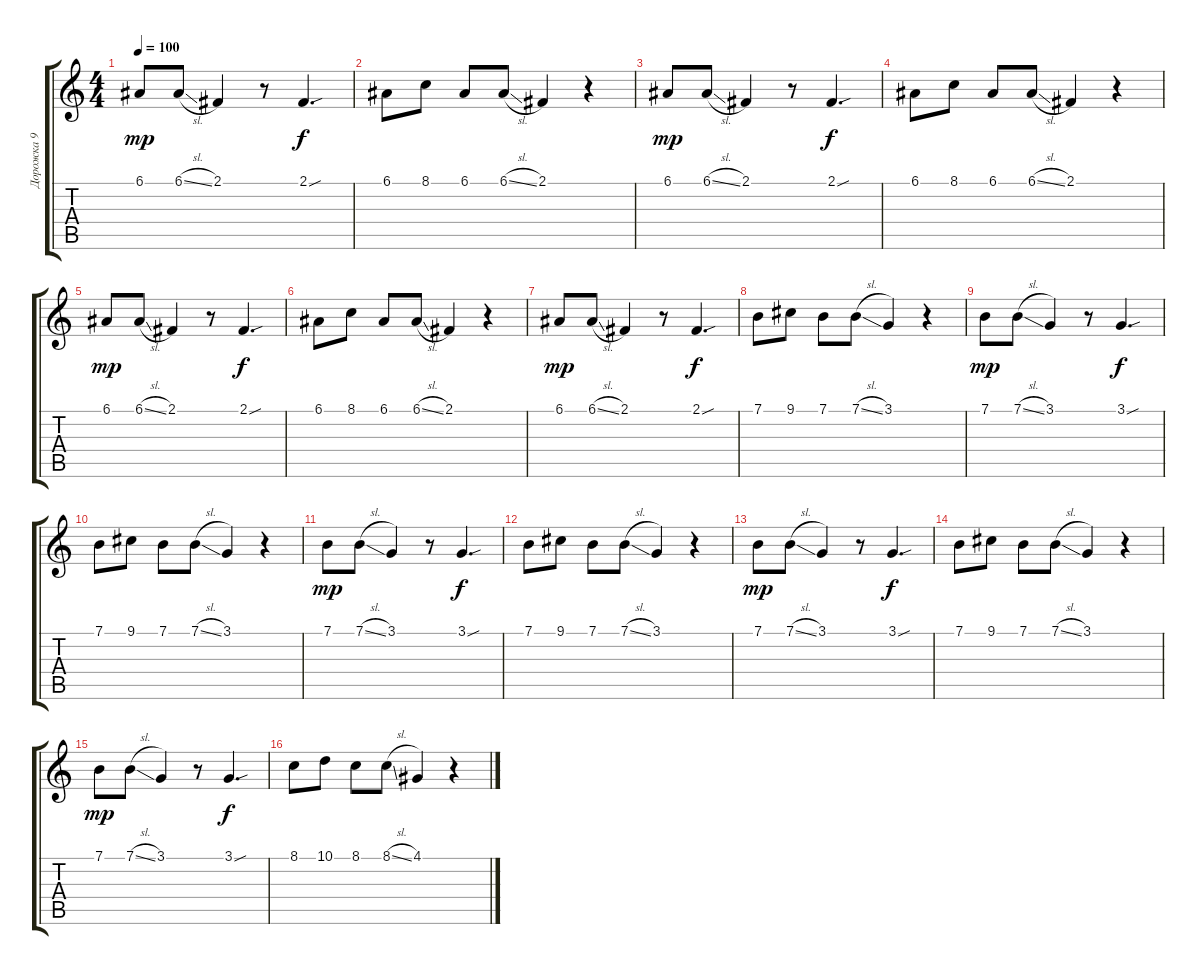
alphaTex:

\track ("Дорожка 9" "Дорожка 9") {instrument lead6voice}
\staff {score tabs}
\tuning (E4 B3 G3 D3 A2 E2) {hide}
\ts (4 4)
\tempo 100
\clef g2
\ks c
6.1.8{dy mp} 6.1{sl}.8 2.1.4 r.8 2.1{sou}.4{d dy f} |
6.1.8 8.1.8 6.1.8 6.1{sl}.8 2.1.4 r.4 |
6.1.8{dy mp} 6.1{sl}.8 2.1.4 r.8 2.1{sou}.4{d dy f} |
6.1.8 8.1.8 6.1.8 6.1{sl}.8 2.1.4 r.4 |
6.1.8{dy mp} 6.1{sl}.8 2.1.4 r.8 2.1{sou}.4{d dy f} |
6.1.8 8.1.8 6.1.8 6.1{sl}.8 2.1.4 r.4 |
6.1.8{dy mp} 6.1{sl}.8 2.1.4 r.8 2.1{sou}.4{d dy f} |
7.1.8 9.1.8 7.1.8 7.1{sl}.8 3.1.4 r.4 |
7.1.8{dy mp} 7.1{sl}.8 3.1.4 r.8 3.1{sou}.4{d dy f} |
7.1.8 9.1.8 7.1.8 7.1{sl}.8 3.1.4 r.4 |
7.1.8{dy mp} 7.1{sl}.8 3.1.4 r.8 3.1{sou}.4{d dy f} |
7.1.8 9.1.8 7.1.8 7.1{sl}.8 3.1.4 r.4 |
7.1.8{dy mp} 7.1{sl}.8 3.1.4 r.8 3.1{sou}.4{d dy f} |
7.1.8 9.1.8 7.1.8 7.1{sl}.8 3.1.4 r.4 |
7.1.8{dy mp} 7.1{sl}.8 3.1.4 r.8 3.1{sou}.4{d dy f} |
8.1.8 10.1.8 8.1.8 8.1{sl}.8 4.1.4 r.4
